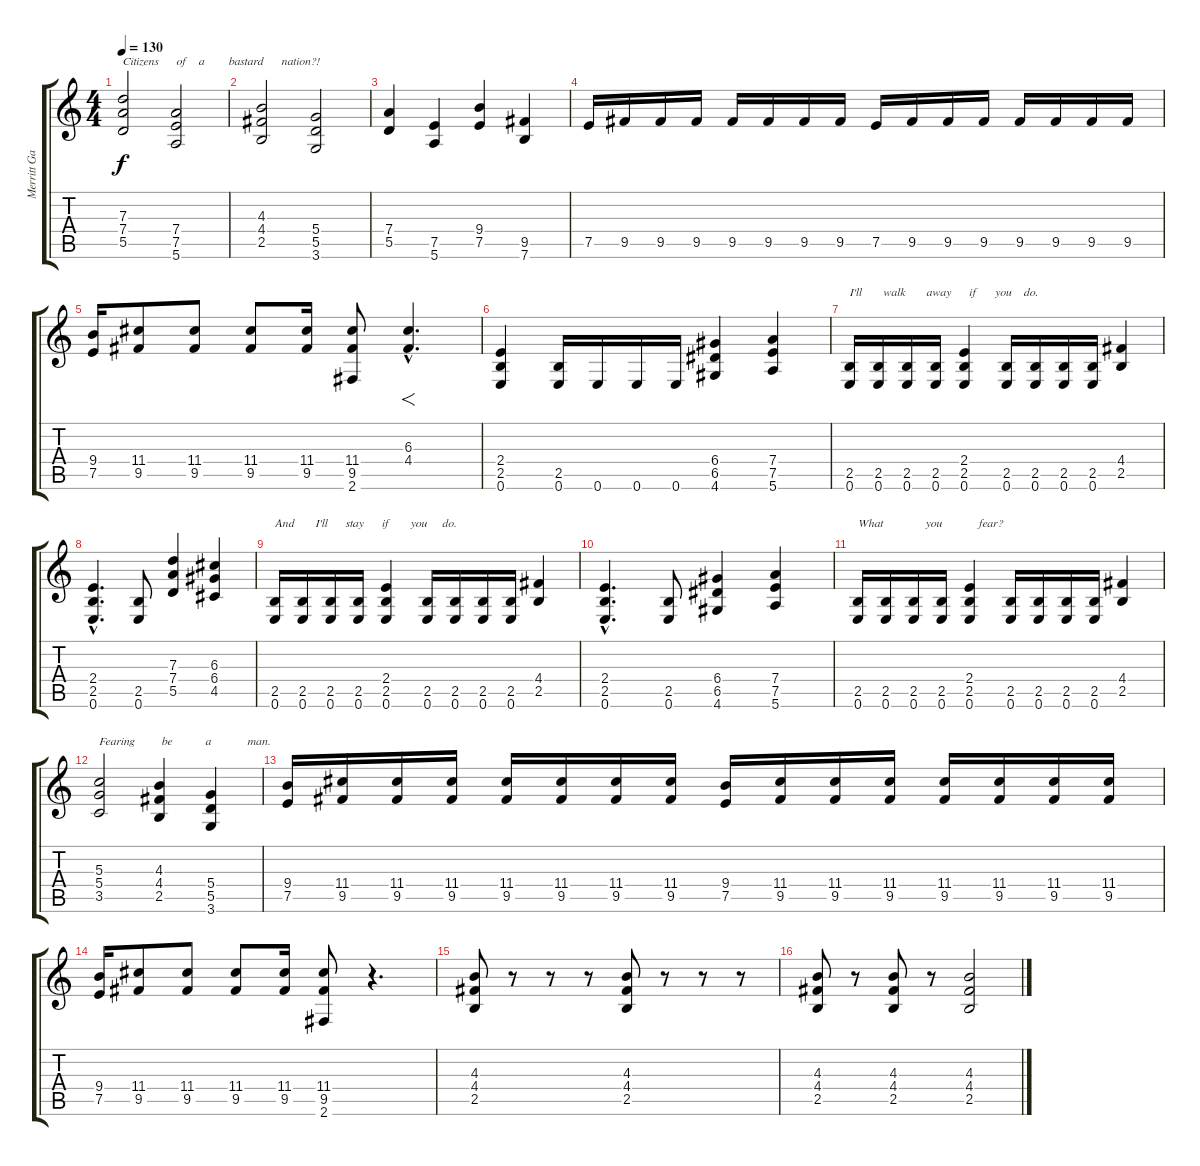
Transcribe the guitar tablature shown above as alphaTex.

\track ("Merritt Gant-Guitar :Blitz - text" "Merritt Ga") {instrument distortionguitar}
\staff {score tabs}
\tuning (E4 B3 G3 D3 A2 E2) {hide}
\ts (4 4)
\tempo 130
\clef g2
\ks c
(7.3 7.4 5.5).2{txt "Citizens      of    a        bastard      nation?!" dy f} (7.4 7.5 5.6).2 |
(4.3 4.4 2.5).2 (5.4 5.5 3.6).2 |
(7.4 5.5).4 (7.5 5.6).4 (9.4 7.5).4 (9.5 7.6).4 |
7.5.16 9.5.16 9.5.16 9.5.16 9.5.16 9.5.16 9.5.16 9.5.16 7.5.16 9.5.16 9.5.16 9.5.16 9.5.16 9.5.16 9.5.16 9.5.16 |
(9.4 7.5).16 (11.4 9.5).8 (11.4 9.5).8 (11.4 9.5).8 (11.4 9.5).16 (11.4 9.5 2.6).8 (6.3{hac} 4.4{hac}).4{f d} |
(2.4 2.5 0.6).4 (2.5 0.6).16 0.6.16 0.6.16 0.6.16 (6.4 6.5 4.6).4 (7.4 7.5 5.6).4 |
(2.5 0.6).16{txt "I'll       walk       away      if      you    do."} (2.5 0.6).16 (2.5 0.6).16 (2.5 0.6).16 (2.4 2.5 0.6).4 (2.5 0.6).16 (2.5 0.6).16 (2.5 0.6).16 (2.5 0.6).16 (4.4 2.5).4 |
(2.4{hac} 2.5{hac} 0.6{hac}).4{d} (2.5 0.6).8 (7.3 7.4 5.5).4 (6.3 6.4 4.5).4 |
(2.5 0.6).16{txt "And       I'll      stay      if       you     do."} (2.5 0.6).16 (2.5 0.6).16 (2.5 0.6).16 (2.4 2.5 0.6).4 (2.5 0.6).16 (2.5 0.6).16 (2.5 0.6).16 (2.5 0.6).16 (4.4 2.5).4 |
(2.4{hac} 2.5{hac} 0.6{hac}).4{d} (2.5 0.6).8 (6.4 6.5 4.6).4 (7.4 7.5 5.6).4 |
(2.5 0.6).16{txt "What              you            fear? "} (2.5 0.6).16 (2.5 0.6).16 (2.5 0.6).16 (2.4 2.5 0.6).4 (2.5 0.6).16 (2.5 0.6).16 (2.5 0.6).16 (2.5 0.6).16 (4.4 2.5).4 |
(5.3 5.4 3.5).2{txt "Fearing         be           a            man. "} (4.3 4.4 2.5).4 (5.4 5.5 3.6).4 |
(9.4 7.5).16 (11.4 9.5).16 (11.4 9.5).16 (11.4 9.5).16 (11.4 9.5).16 (11.4 9.5).16 (11.4 9.5).16 (11.4 9.5).16 (9.4 7.5).16 (11.4 9.5).16 (11.4 9.5).16 (11.4 9.5).16 (11.4 9.5).16 (11.4 9.5).16 (11.4 9.5).16 (11.4 9.5).16 |
(9.4 7.5).16 (11.4 9.5).8 (11.4 9.5).8 (11.4 9.5).8 (11.4 9.5).16 (11.4 9.5 2.6).8 r.4{d} |
(4.3 4.4 2.5).8 r.8 r.8 r.8 (4.3 4.4 2.5).8 r.8 r.8 r.8 |
(4.3 4.4 2.5).8 r.8 (4.3 4.4 2.5).8 r.8 (4.3 4.4 2.5).2
